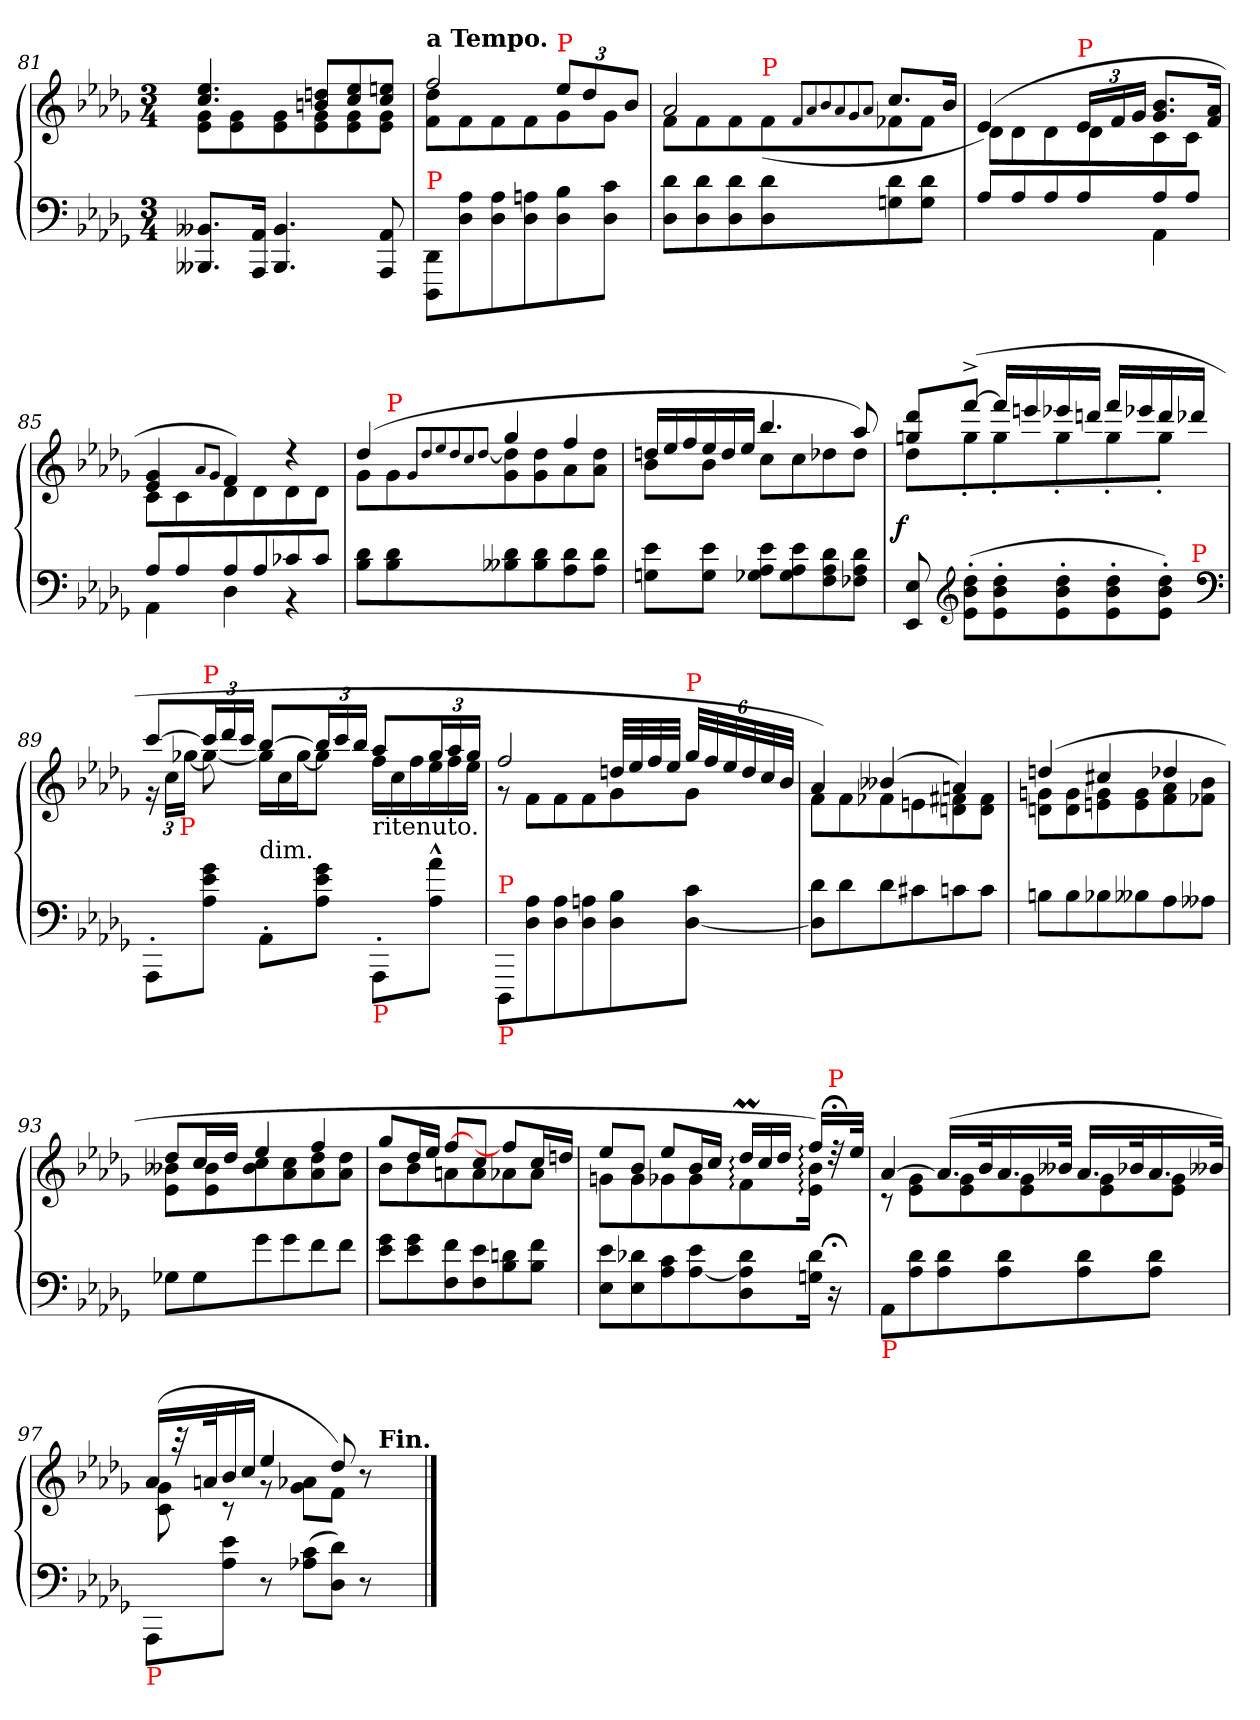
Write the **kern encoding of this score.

**kern	**kern	**dynam
*part1	*part1	*part1
*staff2	*staff1	*staff1/2
*clefF4	*clefG2	*
*k[b-e-a-d-g-]	*k[b-e-a-d-g-]	*
*M3/4	*M3/4	*
=81	=81	=81
*	*^	*
8.BB--X 8.BBB--XL	4.ee- 4.cc	8g- 8e-L	.
.	.	8g- 8e-	.
16AA- 16AAA-Jk	.	.	.
4.BB-- 4.BBB--	.	8g- 8e-	.
.	8ddn 8bnL	8g- 8e-	.
.	8ee- 8cc	8g- 8e-	.
8AA- 8AAA-	8een 8ccJ	8g- 8e-J	.
=82	=82	=82	=82
!	!LO:TX:a:B:t=a Tempo.	!	!
!LO:TX:a:color=red:t=P	!	!	!
8DD-/ 8DDD-/L	2ff	8dd- 8fL	.
8A-\ 8D-\	.	8f	.
8A-\ 8D-\	.	8f	.
8An\ 8D-\	.	8f	.
*	*Xbrackettup	*	*
!	!LO:TX:a:color=red:t=P	!	!
8B-\ 8D-\	12ee-L	8g-	.
.	12dd-	.	.
8c\ 8D-\J	.	8g-J	.
.	12b-J	.	.
=83	=83	=83	=83
8d- 8D-L	2a-	8fL	.
8d- 8D-	.	8f	.
8d- 8D-	.	8f	.
!	!	!LO:TX:a:color=red:t=P	!
8d- 8D-	.	(>8f	.
.	8qqf/L	.	.
.	8qqa-/	.	.
.	8qqb-/	.	.
.	8qqa-/	.	.
.	8qqg-/	.	.
.	8qqa-/J	.	.
8d- 8Gn	8.ccL	8f-X	.
8d- 8GJ	.	8f-J	.
.	16b-Jk	.	.
=84	=84	=84	=84
*^	*	*	*
!	!	!LO:N:vis=4	!	!
8A-L	2ryy	(>4.e-)	8d-L	.
8A-	.	.	8d-	.
8A-	.	.	8d-	.
!	!	!LO:TX:a:color=red:t=P	!	!
8A-	.	24e-LL	8d-	.
.	.	24f	.	.
.	.	24g-JJ	.	.
8A-	4AA-	8.b- 8.g-L	8c	.
8A-J	.	.	8cJ	.
.	.	16a- 16fJk	.	.
=85	=85	=85	=85	=85
8A-L	4AA-	4g- 4e-	8cL	.
8A-	.	.	8c	.
.	.	8qqa-/L	.	.
.	.	8qqg-/J	.	.
8A-	4D-	4f)	8d-	.
8A-	.	.	8d-	.
8c-X	4rBB	4r	8d-	.
8c-J	.	.	8d-J	.
*v	*v	*	*	*
=86	=86	=86	=86
8d- 8B-L	(>4dd-	8g-\L	.
!	!	!LO:TX:a:color=red:t=P	!
8d- 8B-	.	8g-\	.
.	8qqg-/L	.	.
.	8qqdd-/	.	.
.	8qqee-/	.	.
.	8qqdd-/	.	.
.	8qqcc/	.	.
.	[8qqdd-/J	.	.
8d- 8B--X	4gg-	8dd-]\ 8g-\	.
8d- 8B--	.	8dd-\ 8g-\	.
8d- 8A-	4ff	8a-\	.
8d- 8A-J	.	8dd-\ 8a-\J	.
=87	=87	=87	=87
*	*Xtuplet	*	*
8e- 8GnL	24ddnLL	8b-L	.
.	24ee-	.	.
.	24ff	.	.
8e- 8GJ	24ee-	8b-J	.
.	24dd	.	.
.	24ee-JJ	.	.
8e- 8A- 8G-XL	4.bb-	8ccL	.
8e- 8A- 8G-	.	8cc	.
8d- 8A- 8F	.	8dd-X	.
8d- 8A- 8F-XJ	8aa-)	8dd-J	.
=88	=88	=88	=88
!	!	!	!LO:DY:rj
*^	*	*	*
8E- 8EE-	2ryy	8ddd- 8ggnL	8dd-L	f
*clefG2	*	*	*	*
(>8dd-'\ 8b-'\ 8e-'\L	.	(>[8fff^J	8gg'>	.
8dd-' 8b-' 8e-'	.	16fffLL]	8gg'>	.
.	.	16eeen	.	.
8dd-' 8b-' 8e-'	.	16eee-X	8gg'>	.
.	.	16dddnJJ	.	.
8dd-' 8b-' 8e-'	8.ryy	16fffLL	8gg'>	.
.	.	16eee-X	.	.
8dd-' 8b-' 8e-'J)	.	16ddd	8gg'>J	.
!	!LO:TX:a:color=red:t=P	!	!	!
.	16ryy	16ddd-XJJ	.	.
*clefF4	*	*	*	*
=89	=89	=89	=89	=89
!LO:TX:a:color=red:t=P	!	!	!	!
*v	*v	*	*	*
8AAA-'\L	[8cccL	24r	.
.	.	24ccLL	.
!	!	!LO:TX:b:color=red:t=P	!
.	.	[24gg-XJJ	.
*	*tuplet	*	*
!	!LO:TX:a:color=red:t=P	!	!
8g- 8e- 8A-J	24cccL]	8gg-_	.
.	24ddd-	.	.
.	24cccJJ	.	.
*	*	*Xtuplet	*
!	!LO:TX:c:t=dim.	!	!
8AA-'L	[8bb-L	24gg-LL]	.
.	.	24cc	.
.	.	[24gg-J	.
8g- 8e- 8A-J	24bb-L]	8gg-J]	.
.	24ccc	.	.
.	24bb-JJ	.	.
!	!LO:TX:b:t=ritenuto.	!	!
!LO:TX:b:color=red:t=P	!	!	!
8AAA-'\L	8aa-L	24ffLL	.
.	.	24cc	.
.	.	24ff	.
8a-^^> 8A-^^>J	24gg-L	24ee-	.
.	24aa-	24ff	.
.	24gg-JJ	24ee-JJ	.
=90	=90	=90	=90
!LO:TX:b:color=red:t=P	!	!	!
!LO:TX:a:color=red:t=P	!	!	!
8DDD-/L	2ff	8rg	.
8A-\ 8D-\	.	8fL	.
8A-\ 8D-\	.	8f	.
8An\ 8D-\	.	8f	.
8B-\ 8D-\	32ddnLLL	8g-	.
.	32ee-	.	.
.	32ff	.	.
.	32ee-JJJ	.	.
*	*tuplet	*	*
!	!LO:TX:a:color=red:t=P	!	!
8c\ [8D-\J	48gg-LLL	8g-J	.
.	48ff	.	.
.	48ee-	.	.
.	48dd	.	.
.	48cc	.	.
.	48b-JJJ	.	.
=91	=91	=91	=91
8d- 8D-]L	4a-)	8fL	.
8d-	.	8f	.
8d-	(>4b--X	8f-X	.
8c#X	.	8en	.
8cn	4an)	8f#X 8dn	.
8cJ	.	8f# 8dJ	.
=92	=92	=92	=92
8BnL	(>4ddn	8gn 8dnL	.
8B	.	8g 8d	.
8B-X	4cc#X	8g 8en	.
8B--X	.	8g 8e	.
8A-	4dd-X	8a- 8f	.
8A--XJ	.	8b- 8f-XJ	.
=93	=93	=93	=93
8G-XL	8dd-L	8b--X 8e-L	.
8G-	16ccL	8b-- 8e-	.
.	16dd-JJ	.	.
8g-	4ee-	8cc 8b--	.
8g-	.	8cc 8a-	.
8f	4ff	8dd- 8a-	.
8fJ	.	8dd- 8a-J	.
=94	=94	=94	=94
8g- 8e-L	8gg-L	8b-L	.
8g- 8e-	16dd-L	8b-	.
.	16ee-JJ	.	.
8f 8F	[8ffL	8an	.
8e- 8F	8ccJ	8a	.
8dn 8B-	8ffL]	8a-X	.
8f 8B-J	16ccL	8a-J	.
.	16ddnJJ	.	.
=95	=95	=95	=95
8e- 8E-L	8ee-L	8gnL	.
8d-X 8E-	8b-J	8g	.
8c 8A-	8ee-L	8g-X	.
8e- [8A-	16b-L	8g-	.
.	16ccJJ	.	.
*	*Xtuplet	*	*
8d- 8A-] 8D-	24dd-:MLL	8f:	.
.	24cc	.	.
.	24dd-JJ	.	.
16d- 16GnJk	16ff:LL)	16b-: 16e-:Jk	.
!	!LO:TX:a:color=red:t=P	!	!
16r;<	32r;<dd	16ryy	.
.	32ee-JJk	.	.
=96	=96	=96	=96
!LO:TX:b:color=red:t=P	!	!	!
8AA-L	[4a-	8rc	.
8d- 8A-	.	8g- 8e-L	.
8d- 8A-	(>16.a-LL]	8g- 8e-	.
.	32b-k	.	.
8d- 8A-	16.a-	8g- 8e-	.
.	32b--XJJk	.	.
8d- 8A-	16.a-LL	8g- 8e-	.
.	32b-Xk	.	.
8d- 8A-J	16.a-	8g- 8e-J	.
.	32b--XJJk)	.	.
=97	=97	=97	=97
!LO:TX:b:color=red:t=P	!	!	!
*	*	*^	*
8AAA-\L	(>16a-LL	8g-\ 8c\	2ryy	.
.	32r	.	.	.
.	32ank	.	.	.
8e- 8A-J	16b-	8rc	.	.
.	16ccJJ	.	.	.
8r	4ee-	8rg	.	.
(>8c 8A-XL	.	8a-X\ 8g-\L	.	.
8d- 8D-J)	8dd-)	8f\J	8.ryy	.
8r	8r	8ryy	.	.
!	!	!	!LO:TX:a:B:t=Fin.	!
.	.	.	8ryy	.
16ryy	16ryy	16ryy	.	.
*	*v	*v	*v	*
==	==	==
*-	*-	*-
